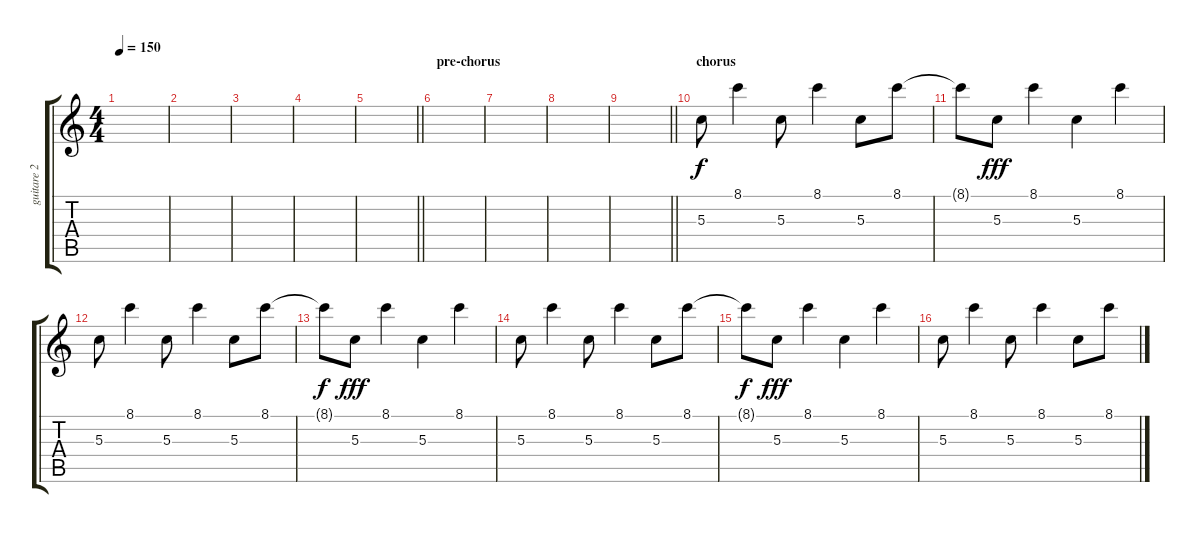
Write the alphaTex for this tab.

\track ("guitare 2" "guitare 2") {instrument overdrivenguitar}
\staff {score tabs}
\tuning (E4 B3 G3 D3 A2 E2) {hide}
\ts (4 4)
\tempo 150
\clef g2
\ks c
|
|
|
|
\barLineRight lightlight
|
\section ("" "pre-chorus")
|
|
|
\barLineRight lightlight
|
\section ("" "chorus")
5.3.8 8.1.4 5.3.8 8.1.4 5.3.8 8.1.8 |
8.1{t}.8{dy f} 5.3.8{dy fff} 8.1.4 5.3.4 8.1.4 |
5.3.8 8.1.4 5.3.8 8.1.4 5.3.8 8.1.8 |
8.1{t}.8{dy f} 5.3.8{dy fff} 8.1.4 5.3.4 8.1.4 |
5.3.8 8.1.4 5.3.8 8.1.4 5.3.8 8.1.8 |
8.1{t}.8{dy f} 5.3.8{dy fff} 8.1.4 5.3.4 8.1.4 |
5.3.8 8.1.4 5.3.8 8.1.4 5.3.8 8.1.8
